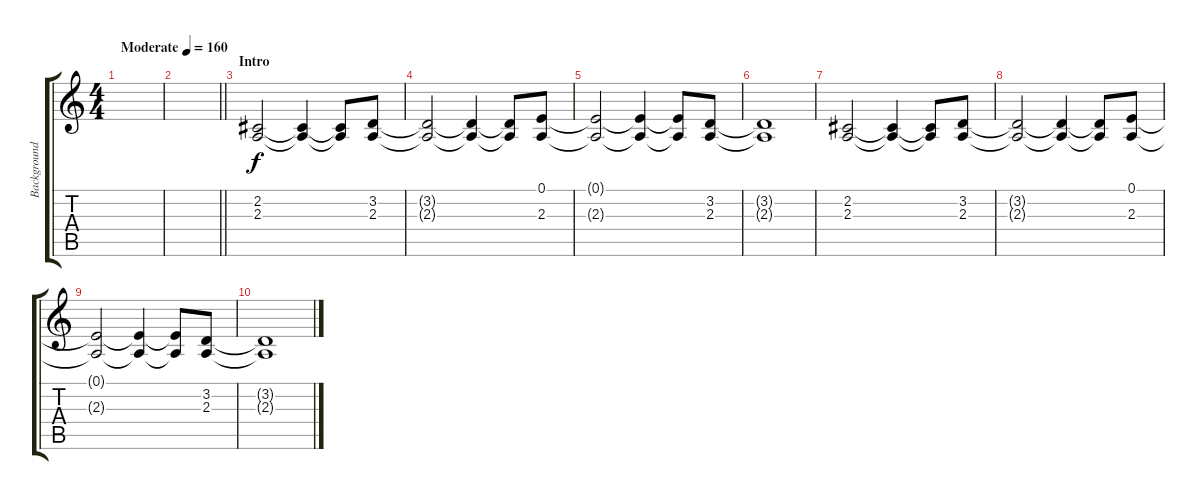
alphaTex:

\track ("Background 2" "Background") {instrument stringensemble1}
\staff {score tabs}
\tuning (E4 B3 G3 D3 A2 E2) {hide}
\ts (4 4)
\tempo (160 "Moderate")
\clef g2
\ks c
|
\barLineRight lightlight
|
\section ("" "Intro")
(2.2 2.3).2 (2.2{t} 2.3{t}).4 (2.2{t} 2.3{t}).8 (3.2 2.3).8 |
(3.2{t} 2.3{t}).2 (3.2{t} 2.3{t}).4 (3.2{t} 2.3{t}).8 (0.1 2.3).8 |
(0.1{t} 2.3{t}).2 (0.1{t} 2.3{t}).4 (0.1{t} 2.3{t}).8 (3.2 2.3).8 |
(3.2{t} 2.3{t}).1 |
(2.2 2.3).2 (2.2{t} 2.3{t}).4 (2.2{t} 2.3{t}).8 (3.2 2.3).8 |
(3.2{t} 2.3{t}).2 (3.2{t} 2.3{t}).4 (3.2{t} 2.3{t}).8 (0.1 2.3).8 |
(0.1{t} 2.3{t}).2 (0.1{t} 2.3{t}).4 (0.1{t} 2.3{t}).8 (3.2 2.3).8 |
(3.2{t} 2.3{t}).1
